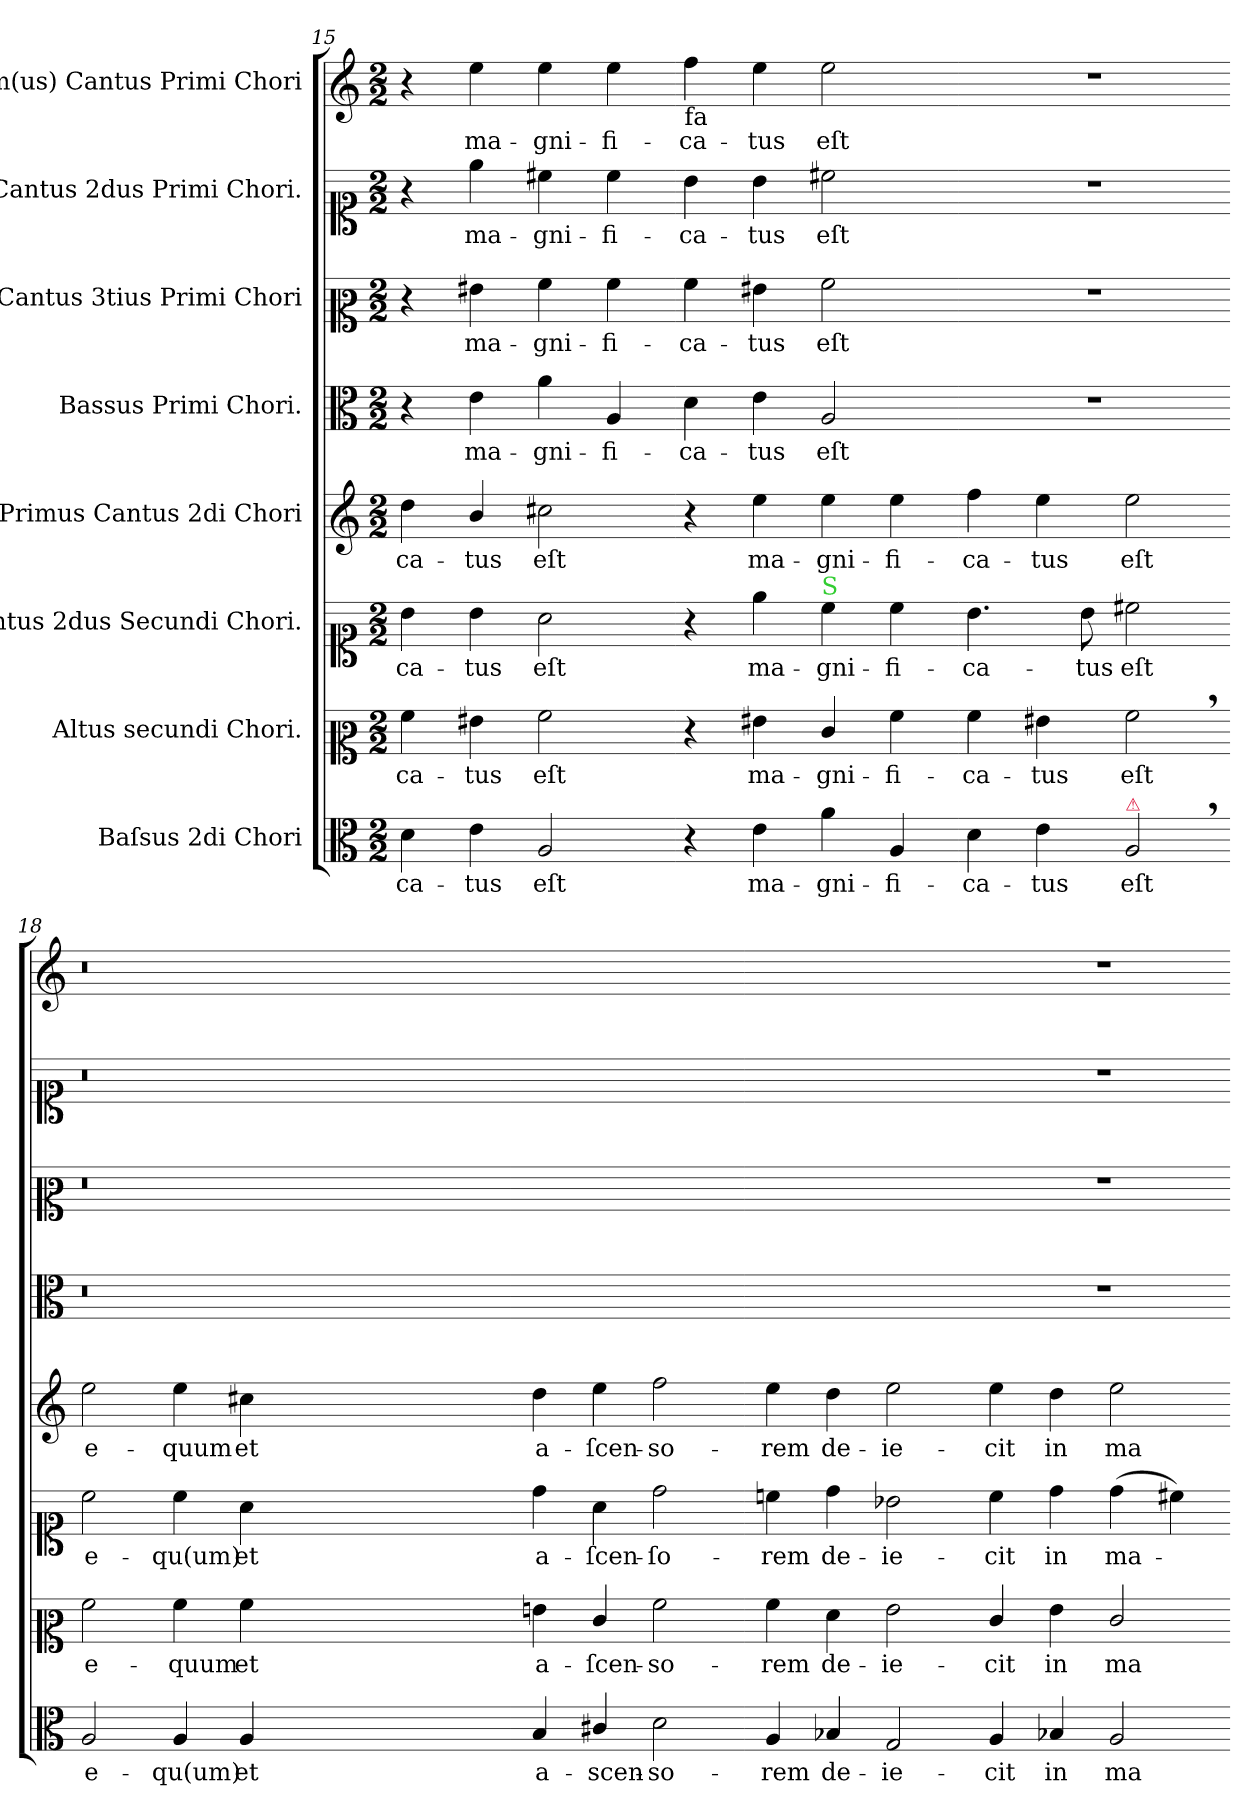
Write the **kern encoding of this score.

**kern	**text	**kern	**text	**kern	**text	**kern	**text	**kern	**text	**kern	**text	**kern	**text	**kern	**text
*part8	*part8	*part7	*part7	*part6	*part6	*part5	*part5	*part4	*part4	*part3	*part3	*part2	*part2	*part1	*part1
*staff8	*staff8	*staff7	*staff7	*staff6	*staff6	*staff5	*staff5	*staff4	*staff4	*staff3	*staff3	*staff2	*staff2	*staff1	*staff1
*I"Baſsus 2di Chori	*	*I"Altus secundi Chori.	*	*I"Cantus 2dus Secundi Chori.	*	*I"Primus Cantus 2di Chori	*	*I"Bassus Primi Chori.	*	*I"Cantus 3tius Primi Chori	*	*I"Cantus 2dus Primi Chori.	*	*I"1m(us) Cantus Primi Chori	*
*clefC3	*	*clefC2	*	*clefC1	*	*clefG2	*	*clefC3	*	*clefC2	*	*clefC1	*	*clefG2	*
*k[]	*	*k[]	*	*k[]	*	*k[]	*	*k[]	*	*k[]	*	*k[]	*	*k[]	*
*M2/2	*	*M2/2	*	*M2/2	*	*M2/2	*	*M2/2	*	*M2/2	*	*M2/2	*	*M2/2	*
=15	=15	=15	=15	=15	=15	=15	=15	=15	=15	=15	=15	=15	=15	=15	=15
4d\	-ca-	4a\	-ca-	4b\	-ca-	4dd\	-ca-	4r	.	4r	.	4r	.	4r	.
4e\	-tus	4g#X\	-tus	4b\	-tus	4b/	-tus	4e\	ma-	4g#X\	ma-	4ee\	ma-	4ee\	ma-
2A/	eſt	2a\	eſt	2a\	eſt	2cc#X\	eſt	4a\	-gni-	4a\	-gni-	4cc#X\	-gni-	4ee\	-gni-
.	.	.	.	.	.	.	.	4A/	-fi-	4a\	-fi-	4cc#\	-fi-	4ee\	-fi-
=16-	=16-	=16-	=16-	=16-	=16-	=16-	=16-	=16-	=16-	=16-	=16-	=16-	=16-	=16-	=16-
!	!	!	!	!	!	!	!	!	!	!	!	!	!	!LO:TX:b:t=fa	!
4r	.	4r	.	4r	.	4r	.	4d\	-ca-	4a\	-ca-	4b\	-ca-	4ff\	-ca-
!	!	!	!LO:LY:i	!	!LO:LY:i	!	!LO:LY:i	!	!	!	!	!	!	!	!
4e\	ma-	4g#X\	ma-	4ee\	ma-	4ee\	ma-	4e\	-tus	4g#X\	-tus	4b\	-tus	4ee\	-tus
!	!	!	!	!LO:TX:a:color=limegreen:t=S	!	!	!	!	!	!	!	!	!	!	!
!	!	!	!LO:LY:i	!	!LO:LY:i	!	!LO:LY:i	!	!	!	!	!	!	!	!
4a\	-gni-	4e/	-gni-	4cc\	-gni-	4ee\	-gni-	2A/	eſt	2a\	eſt	2cc#X\	eſt	2ee\	eſt
!	!	!	!LO:LY:i	!	!LO:LY:i	!	!LO:LY:i	!	!	!	!	!	!	!	!
4A/	-fi-	4a\	-fi-	4cc\	-fi-	4ee\	-fi-	.	.	.	.	.	.	.	.
=17-	=17-	=17-	=17-	=17-	=17-	=17-	=17-	=17-	=17-	=17-	=17-	=17-	=17-	=17-	=17-
!	!	!	!LO:LY:i	!	!LO:LY:i	!	!LO:LY:i	!	!	!	!	!	!	!	!
4d\	-ca-	4a\	-ca-	4.b\	-ca-	4ff\	-ca-	1r	.	1r	.	1r	.	1r	.
!	!	!	!LO:LY:i	!	!	!	!LO:LY:i	!	!	!	!	!	!	!	!
4e\	-tus	4g#X\	-tus	.	.	4ee\	-tus	.	.	.	.	.	.	.	.
!	!	!	!	!	!LO:LY:i	!	!	!	!	!	!	!	!	!	!
.	.	.	.	8b\	-tus	.	.	.	.	.	.	.	.	.	.
!LO:TX:a:color=crimson:t=⚠	!	!	!	!	!	!	!	!	!	!	!	!	!	!	!
!	!	!	!LO:LY:i	!	!LO:LY:i	!	!LO:LY:i	!	!	!	!	!	!	!	!
2A,</	eſt	2a,<\	eſt	2cc#X\	eſt	2ee\	eſt	.	.	.	.	.	.	.	.
=18-	=18-	=18-	=18-	=18-	=18-	=18-	=18-	=18-	=18-	=18-	=18-	=18-	=18-	=18-	=18-
2A/	e-	2a\	e-	2cc#\	e-	2ee\	e-	0.r	.	0.r	.	0.r	.	0.r	.
4A/	-qu(um)	4a\	-quum	4cc#\	-qu(um)	4ee\	-quum	.	.	.	.	.	.	.	.
4A/	et	4a\	et	4a\	et	4cc#X\	et	.	.	.	.	.	.	.	.
0ryy	.	0ryy	.	0ryy	.	0ryy	.	.	.	.	.	.	.	.	.
=19-	=19-	=19-	=19-	=19-	=19-	=19-	=19-	=19-	=19-	=19-	=19-	=19-	=19-	=19-	=19-
4B/	a-	4gn\	a-	4dd\	a-	4dd\	a-	1ryy	.	1ryy	.	1ryy	.	1ryy	.
4c#X/	-scen-	4e/	-ſcen-	4a\	-ſcen-	4ee\	-ſcen-	.	.	.	.	.	.	.	.
2d\	-so-	2a\	-so-	2dd\	-ſo-	2ff\	-so-	.	.	.	.	.	.	.	.
=20-	=20-	=20-	=20-	=20-	=20-	=20-	=20-	=20-	=20-	=20-	=20-	=20-	=20-	=20-	=20-
4A/	-rem	4a\	-rem	4ccn\	-rem	4ee\	-rem	1ryy	.	1ryy	.	1ryy	.	1ryy	.
4B-X/	de-	4f\	de-	4dd\	de-	4dd\	de-	.	.	.	.	.	.	.	.
2G/	-ie-	2g\	-ie-	2b-X\	-ie-	2ee\	-ie-	.	.	.	.	.	.	.	.
=21-	=21-	=21-	=21-	=21-	=21-	=21-	=21-	=21-	=21-	=21-	=21-	=21-	=21-	=21-	=21-
4A/	-cit	4e/	-cit	4cc\	-cit	4ee\	-cit	1r	.	1r	.	1r	.	1r	.
4B-X/	in	4g\	in	4dd\	in	4dd\	in	.	.	.	.	.	.	.	.
2A/	ma-	2e/	ma-	(4dd\	ma-	2ee\	ma-	.	.	.	.	.	.	.	.
.	.	.	.	4cc#X\)	.	.	.	.	.	.	.	.	.	.	.
=-	=-	=-	=-	=-	=-	=-	=-	=-	=-	=-	=-	=-	=-	=-	=-
*-	*-	*-	*-	*-	*-	*-	*-	*-	*-	*-	*-	*-	*-	*-	*-
